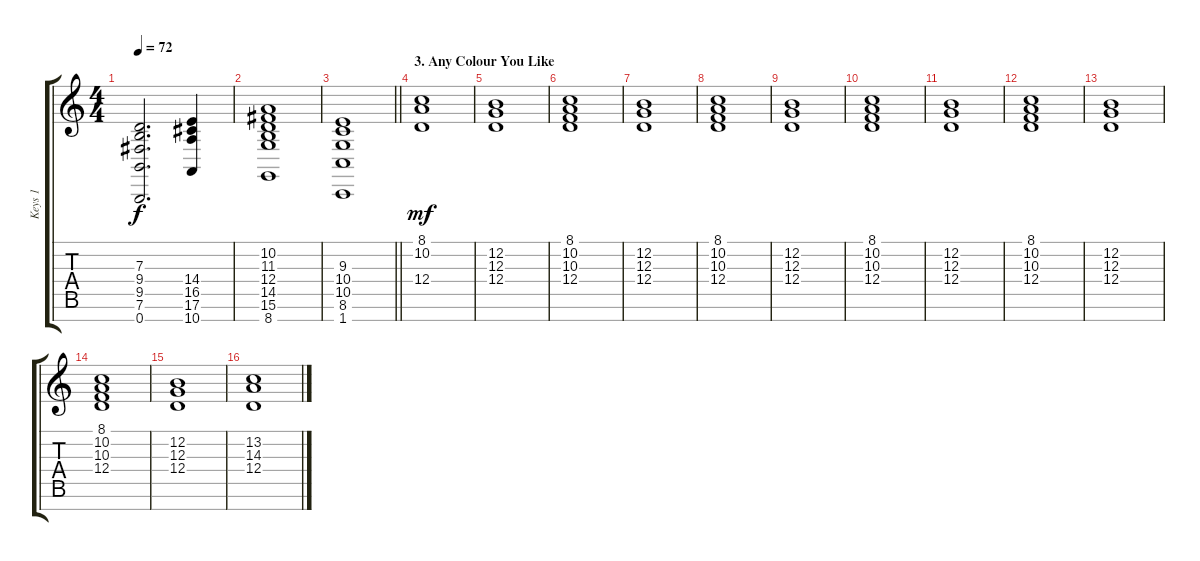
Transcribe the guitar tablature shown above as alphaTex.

\track ("Keys 1" "Keys 1") {instrument drawbarorgan}
\staff {score tabs}
\tuning (E4 B3 G3 D3 A2 E2 B1) {hide}
\ts (4 4)
\tempo 72
\clef g2
\ks c
(7.3{t} 9.4{t} 9.5{t} 7.6{t} 0.7{t}).2{d dy f} (14.4 16.5 17.6 10.7).4 |
(10.2 11.3 12.4 14.5 15.6 8.7).1 |
\barLineRight lightlight
(9.3 10.4 10.5 8.6 1.7).1 |
\section ("" "3. Any Colour You Like")
(8.1 10.2 12.4).1{dy mf} |
(12.2 12.3 12.4).1 |
(8.1 10.2 10.3 12.4).1 |
(12.2 12.3 12.4).1 |
(8.1 10.2 10.3 12.4).1 |
(12.2 12.3 12.4).1 |
(8.1 10.2 10.3 12.4).1 |
(12.2 12.3 12.4).1 |
(8.1 10.2 10.3 12.4).1 |
(12.2 12.3 12.4).1 |
(8.1 10.2 10.3 12.4).1 |
(12.2 12.3 12.4).1 |
(13.2 14.3 12.4).1
